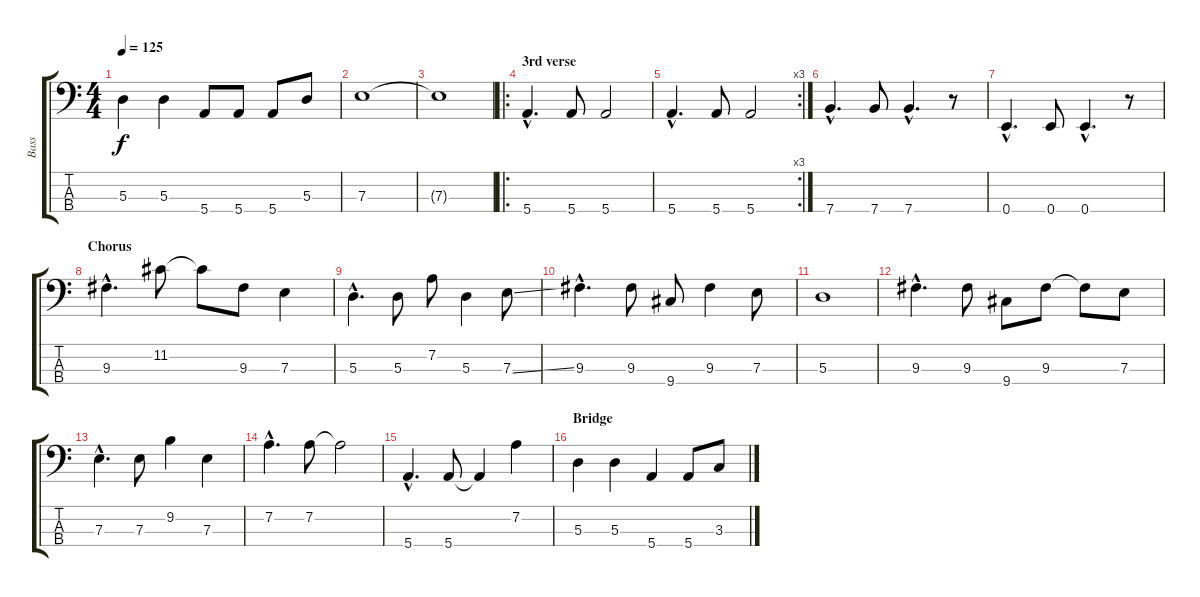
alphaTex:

\track ("Bass" "Bass") {instrument electricbassfinger}
\staff {score tabs}
\tuning (G2 D2 A1 E1) {hide}
\ts (4 4)
\tempo 125
\clef f4
\ks c
5.3.4{dy f} 5.3.4 5.4.8 5.4.8 5.4.8 5.3.8 |
7.3.1 |
7.3{t}.1 |
\ro
\section ("" "3rd verse")
5.4{hac}.4{d} 5.4.8 5.4.2 |
\rc 3
5.4{hac}.4{d} 5.4.8 5.4.2 |
7.4{hac}.4{d} 7.4.8 7.4{hac}.4{d} r.8 |
0.4{hac}.4{d} 0.4.8 0.4{hac}.4{d} r.8 |
\section ("" "Chorus")
9.3{hac}.4{d} 11.2.8 11.2{t}.8 9.3.8 7.3.4 |
5.3{hac}.4{d} 5.3.8 7.2.8 5.3.4 7.3{ss}.8 |
9.3{hac}.4{d} 9.3.8 9.4.8 9.3.4 7.3.8 |
5.3.1 |
9.3{hac}.4{d} 9.3.8 9.4.8 9.3.8 9.3{t}.8 7.3.8 |
7.3{hac}.4{d} 7.3.8 9.2.4 7.3.4 |
7.2{hac}.4{d} 7.2.8 7.2{t}.2 |
5.4{hac}.4{d} 5.4.8 5.4{t}.4 7.2.4 |
\section ("" "Bridge")
5.3.4 5.3.4 5.4.4 5.4.8 3.3.8
